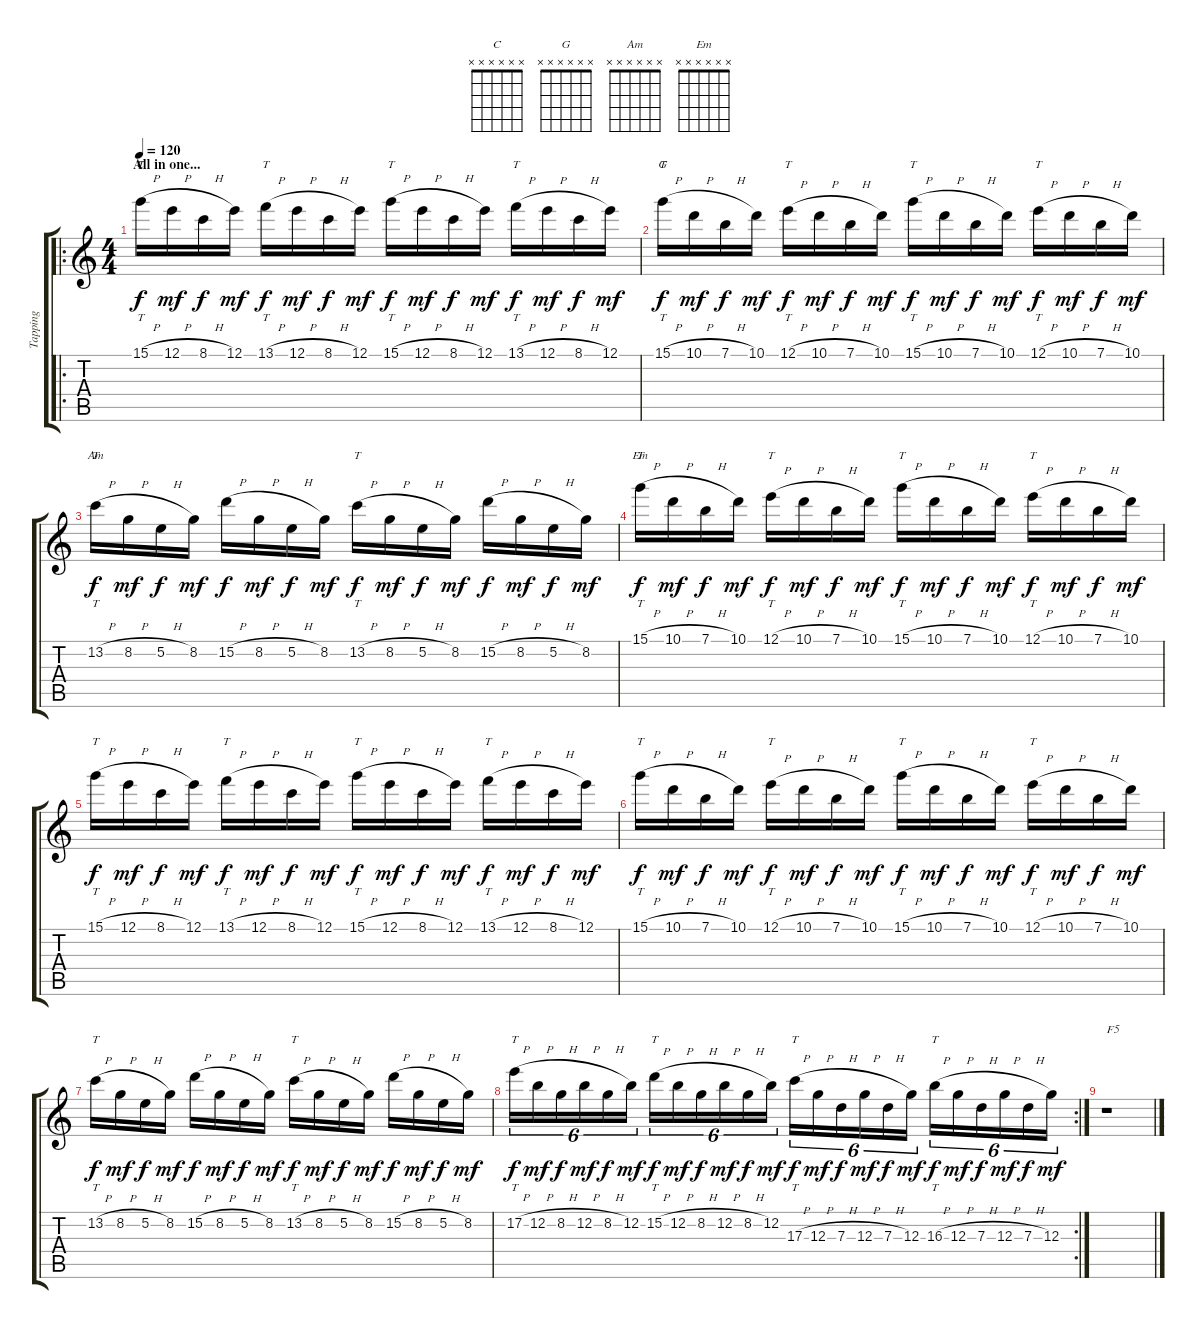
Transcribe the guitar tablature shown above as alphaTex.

\track ("Tapping" "Tapping") {instrument overdrivenguitar}
\staff {score tabs}
\tuning (E4 B3 G3 D3 A2 E2) {hide}
\chord ("C" x x x x x x)
\chord ("G" x x x x x x)
\chord ("Am" x x x x x x)
\chord ("Em" x x x x x x)
\ro
\ts (4 4)
\section ("" "All in one...")
\tempo 120
\clef g2
\ks c
15.1{h}.16{tt ch "C" dy f} 12.1{h}.16{dy mf} 8.1{h}.16{dy f} 12.1.16{dy mf} 13.1{h}.16{tt dy f} 12.1{h}.16{dy mf} 8.1{h}.16{dy f} 12.1.16{dy mf} 15.1{h}.16{tt dy f} 12.1{h}.16{dy mf} 8.1{h}.16{dy f} 12.1.16{dy mf} 13.1{h}.16{tt dy f} 12.1{h}.16{dy mf} 8.1{h}.16{dy f} 12.1.16{dy mf} |
15.1{h}.16{tt ch "G" dy f} 10.1{h}.16{dy mf} 7.1{h}.16{dy f} 10.1.16{dy mf} 12.1{h}.16{tt dy f} 10.1{h}.16{dy mf} 7.1{h}.16{dy f} 10.1.16{dy mf} 15.1{h}.16{tt dy f} 10.1{h}.16{dy mf} 7.1{h}.16{dy f} 10.1.16{dy mf} 12.1{h}.16{tt dy f} 10.1{h}.16{dy mf} 7.1{h}.16{dy f} 10.1.16{dy mf} |
13.2{h}.16{tt ch "Am" dy f} 8.2{h}.16{dy mf} 5.2{h}.16{dy f} 8.2.16{dy mf} 15.2{h}.16{dy f} 8.2{h}.16{dy mf} 5.2{h}.16{dy f} 8.2.16{dy mf} 13.2{h}.16{tt dy f} 8.2{h}.16{dy mf} 5.2{h}.16{dy f} 8.2.16{dy mf} 15.2{h}.16{dy f} 8.2{h}.16{dy mf} 5.2{h}.16{dy f} 8.2.16{dy mf} |
15.1{h}.16{tt ch "Em" dy f} 10.1{h}.16{dy mf} 7.1{h}.16{dy f} 10.1.16{dy mf} 12.1{h}.16{tt dy f} 10.1{h}.16{dy mf} 7.1{h}.16{dy f} 10.1.16{dy mf} 15.1{h}.16{tt dy f} 10.1{h}.16{dy mf} 7.1{h}.16{dy f} 10.1.16{dy mf} 12.1{h}.16{tt dy f} 10.1{h}.16{dy mf} 7.1{h}.16{dy f} 10.1.16{dy mf} |
15.1{h}.16{tt dy f} 12.1{h}.16{dy mf} 8.1{h}.16{dy f} 12.1.16{dy mf} 13.1{h}.16{tt dy f} 12.1{h}.16{dy mf} 8.1{h}.16{dy f} 12.1.16{dy mf} 15.1{h}.16{tt dy f} 12.1{h}.16{dy mf} 8.1{h}.16{dy f} 12.1.16{dy mf} 13.1{h}.16{tt dy f} 12.1{h}.16{dy mf} 8.1{h}.16{dy f} 12.1.16{dy mf} |
15.1{h}.16{tt dy f} 10.1{h}.16{dy mf} 7.1{h}.16{dy f} 10.1.16{dy mf} 12.1{h}.16{tt dy f} 10.1{h}.16{dy mf} 7.1{h}.16{dy f} 10.1.16{dy mf} 15.1{h}.16{tt dy f} 10.1{h}.16{dy mf} 7.1{h}.16{dy f} 10.1.16{dy mf} 12.1{h}.16{tt dy f} 10.1{h}.16{dy mf} 7.1{h}.16{dy f} 10.1.16{dy mf} |
13.2{h}.16{tt dy f} 8.2{h}.16{dy mf} 5.2{h}.16{dy f} 8.2.16{dy mf} 15.2{h}.16{dy f} 8.2{h}.16{dy mf} 5.2{h}.16{dy f} 8.2.16{dy mf} 13.2{h}.16{tt dy f} 8.2{h}.16{dy mf} 5.2{h}.16{dy f} 8.2.16{dy mf} 15.2{h}.16{dy f} 8.2{h}.16{dy mf} 5.2{h}.16{dy f} 8.2.16{dy mf} |
\rc 2
17.2{h}.16{tt tu (6 4) dy f} 12.2{h}.16{tu (6 4) dy mf} 8.2{h}.16{tu (6 4) dy f} 12.2{h}.16{tu (6 4) dy mf} 8.2{h}.16{tu (6 4) dy f} 12.2.16{tu (6 4) dy mf} 15.2{h}.16{tt tu (6 4) dy f} 12.2{h}.16{tu (6 4) dy mf} 8.2{h}.16{tu (6 4) dy f} 12.2{h}.16{tu (6 4) dy mf} 8.2{h}.16{tu (6 4) dy f} 12.2.16{tu (6 4) dy mf} 17.3{h}.16{tt tu (6 4) dy f} 12.3{h}.16{tu (6 4) dy mf} 7.3{h}.16{tu (6 4) dy f} 12.3{h}.16{tu (6 4) dy mf} 7.3{h}.16{tu (6 4) dy f} 12.3.16{tu (6 4) dy mf} 16.3{h}.16{tt tu (6 4) dy f} 12.3{h}.16{tu (6 4) dy mf} 7.3{h}.16{tu (6 4) dy f} 12.3{h}.16{tu (6 4) dy mf} 7.3{h}.16{tu (6 4) dy f} 12.3.16{tu (6 4) dy mf} |
r.1{txt "F5"}
